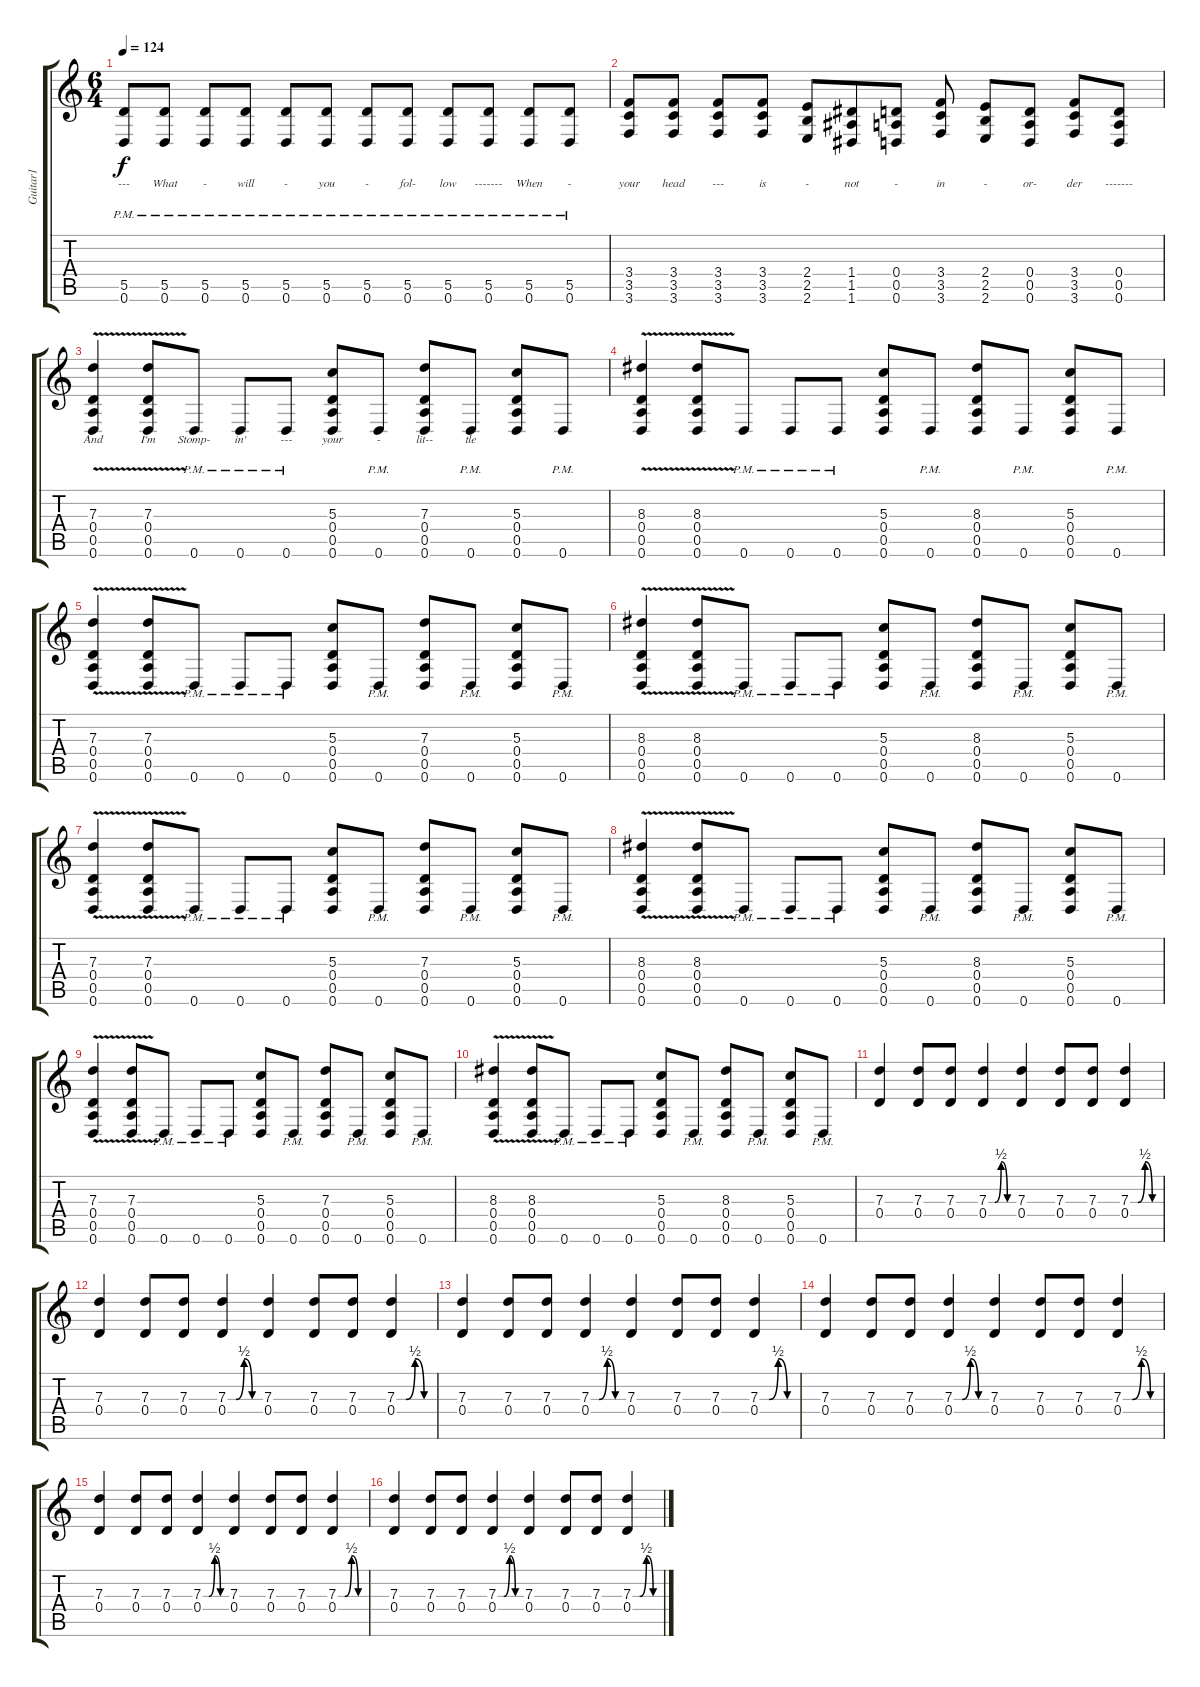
\track ("Guitar1" "Guitar1") {instrument overdrivenguitar}
\staff {score tabs}
\tuning (E4 B3 G3 D3 A2 D2) {hide}
\ts (6 4)
\tempo 124
\clef g2
\ks c
(5.5{pm} 0.6{pm}).8{lyrics (0 "---") lyrics (1 "") lyrics (2 "") lyrics (3 "") lyrics (4 "") dy f} (5.5{pm} 0.6{pm}).8{lyrics (0 "What") lyrics (1 "") lyrics (2 "") lyrics (3 "") lyrics (4 "")} (5.5{pm} 0.6{pm}).8{lyrics (0 "-") lyrics (1 "") lyrics (2 "") lyrics (3 "") lyrics (4 "")} (5.5{pm} 0.6{pm}).8{lyrics (0 "will") lyrics (1 "") lyrics (2 "") lyrics (3 "") lyrics (4 "")} (5.5{pm} 0.6{pm}).8{lyrics (0 "-") lyrics (1 "") lyrics (2 "") lyrics (3 "") lyrics (4 "")} (5.5{pm} 0.6{pm}).8{lyrics (0 "you") lyrics (1 "") lyrics (2 "") lyrics (3 "") lyrics (4 "")} (5.5{pm} 0.6{pm}).8{lyrics (0 "-") lyrics (1 "") lyrics (2 "") lyrics (3 "") lyrics (4 "")} (5.5{pm} 0.6{pm}).8{lyrics (0 "fol-") lyrics (1 "") lyrics (2 "") lyrics (3 "") lyrics (4 "")} (5.5{pm} 0.6{pm}).8{lyrics (0 "low") lyrics (1 "") lyrics (2 "") lyrics (3 "") lyrics (4 "")} (5.5{pm} 0.6{pm}).8{lyrics (0 "-------") lyrics (1 "") lyrics (2 "") lyrics (3 "") lyrics (4 "")} (5.5{pm} 0.6{pm}).8{lyrics (0 "When") lyrics (1 "") lyrics (2 "") lyrics (3 "") lyrics (4 "")} (5.5{pm} 0.6{pm}).8{lyrics (0 "-") lyrics (1 "") lyrics (2 "") lyrics (3 "") lyrics (4 "")} |
(3.4 3.5 3.6).8{lyrics (0 "your") lyrics (1 "") lyrics (2 "") lyrics (3 "") lyrics (4 "")} (3.4 3.5 3.6).8{lyrics (0 "head") lyrics (1 "") lyrics (2 "") lyrics (3 "") lyrics (4 "")} (3.4 3.5 3.6).8{lyrics (0 "---") lyrics (1 "") lyrics (2 "") lyrics (3 "") lyrics (4 "")} (3.4 3.5 3.6).8{lyrics (0 "is") lyrics (1 "") lyrics (2 "") lyrics (3 "") lyrics (4 "") beam split} (2.4 2.5 2.6).8{lyrics (0 "-") lyrics (1 "") lyrics (2 "") lyrics (3 "") lyrics (4 "")} (1.4 1.5 1.6).8{lyrics (0 "not") lyrics (1 "") lyrics (2 "") lyrics (3 "") lyrics (4 "") beam merge} (0.4 0.5 0.6).8{lyrics (0 "-") lyrics (1 "") lyrics (2 "") lyrics (3 "") lyrics (4 "") beam split} (3.4 3.5 3.6).8{lyrics (0 "in") lyrics (1 "") lyrics (2 "") lyrics (3 "") lyrics (4 "")} (2.4 2.5 2.6).8{lyrics (0 "-") lyrics (1 "") lyrics (2 "") lyrics (3 "") lyrics (4 "")} (0.4 0.5 0.6).8{lyrics (0 "or-") lyrics (1 "") lyrics (2 "") lyrics (3 "") lyrics (4 "") beam split} (3.4 3.5 3.6).8{lyrics (0 "der") lyrics (1 "") lyrics (2 "") lyrics (3 "") lyrics (4 "")} (0.4 0.5 0.6).8{lyrics (0 "-------") lyrics (1 "") lyrics (2 "") lyrics (3 "") lyrics (4 "")} |
(7.3{v} 0.4 0.5 0.6).4{lyrics (0 "And") lyrics (1 "") lyrics (2 "") lyrics (3 "") lyrics (4 "")} (7.3{v} 0.4 0.5 0.6).8{lyrics (0 "I'm") lyrics (1 "") lyrics (2 "") lyrics (3 "") lyrics (4 "")} 0.6{pm}.8{lyrics (0 "Stomp-") lyrics (1 "") lyrics (2 "") lyrics (3 "") lyrics (4 "")} 0.6{pm}.8{lyrics (0 "in'") lyrics (1 "") lyrics (2 "") lyrics (3 "") lyrics (4 "")} 0.6{pm}.8{lyrics (0 "---") lyrics (1 "") lyrics (2 "") lyrics (3 "") lyrics (4 "")} (5.3 0.4 0.5 0.6).8{lyrics (0 "your") lyrics (1 "") lyrics (2 "") lyrics (3 "") lyrics (4 "")} 0.6{pm}.8{lyrics (0 "-") lyrics (1 "") lyrics (2 "") lyrics (3 "") lyrics (4 "")} (7.3 0.4 0.5 0.6).8{lyrics (0 "lit--") lyrics (1 "") lyrics (2 "") lyrics (3 "") lyrics (4 "")} 0.6{pm}.8{lyrics (0 "tle") lyrics (1 "") lyrics (2 "") lyrics (3 "") lyrics (4 "")} (5.3 0.4 0.5 0.6).8 0.6{pm}.8 |
(8.3{v} 0.4 0.5 0.6).4 (8.3{v} 0.4 0.5 0.6).8 0.6{pm}.8 0.6{pm}.8 0.6{pm}.8 (5.3 0.4 0.5 0.6).8 0.6{pm}.8 (8.3 0.4 0.5 0.6).8 0.6{pm}.8 (5.3 0.4 0.5 0.6).8 0.6{pm}.8 |
(7.3{v} 0.4 0.5 0.6).4 (7.3{v} 0.4 0.5 0.6).8 0.6{pm}.8 0.6{pm}.8 0.6{pm}.8 (5.3 0.4 0.5 0.6).8 0.6{pm}.8 (7.3 0.4 0.5 0.6).8 0.6{pm}.8 (5.3 0.4 0.5 0.6).8 0.6{pm}.8 |
(8.3{v} 0.4 0.5 0.6).4 (8.3{v} 0.4 0.5 0.6).8 0.6{pm}.8 0.6{pm}.8 0.6{pm}.8 (5.3 0.4 0.5 0.6).8 0.6{pm}.8 (8.3 0.4 0.5 0.6).8 0.6{pm}.8 (5.3 0.4 0.5 0.6).8 0.6{pm}.8 |
(7.3{v} 0.4 0.5 0.6).4 (7.3{v} 0.4 0.5 0.6).8 0.6{pm}.8 0.6{pm}.8 0.6{pm}.8 (5.3 0.4 0.5 0.6).8 0.6{pm}.8 (7.3 0.4 0.5 0.6).8 0.6{pm}.8 (5.3 0.4 0.5 0.6).8 0.6{pm}.8 |
(8.3{v} 0.4 0.5 0.6).4 (8.3{v} 0.4 0.5 0.6).8 0.6{pm}.8 0.6{pm}.8 0.6{pm}.8 (5.3 0.4 0.5 0.6).8 0.6{pm}.8 (8.3 0.4 0.5 0.6).8 0.6{pm}.8 (5.3 0.4 0.5 0.6).8 0.6{pm}.8 |
(7.3{v} 0.4 0.5 0.6).4 (7.3{v} 0.4 0.5 0.6).8 0.6{pm}.8 0.6{pm}.8 0.6{pm}.8 (5.3 0.4 0.5 0.6).8 0.6{pm}.8 (7.3 0.4 0.5 0.6).8 0.6{pm}.8 (5.3 0.4 0.5 0.6).8 0.6{pm}.8 |
(8.3{v} 0.4 0.5 0.6).4 (8.3{v} 0.4 0.5 0.6).8 0.6{pm}.8 0.6{pm}.8 0.6{pm}.8 (5.3 0.4 0.5 0.6).8 0.6{pm}.8 (8.3 0.4 0.5 0.6).8 0.6{pm}.8 (5.3 0.4 0.5 0.6).8 0.6{pm}.8 |
(7.3 0.4).4 (7.3 0.4).8 (7.3 0.4).8 (7.3{be (custom 0 0 15 0 30 2 45 0 60 0)} 0.4).4 (7.3 0.4).4 (7.3 0.4).8 (7.3 0.4).8 (7.3{be (custom 0 0 15 0 30 2 45 0 60 0)} 0.4).4 |
(7.3 0.4).4 (7.3 0.4).8 (7.3 0.4).8 (7.3{be (custom 0 0 15 0 30 2 45 0 60 0)} 0.4).4 (7.3 0.4).4 (7.3 0.4).8 (7.3 0.4).8 (7.3{be (custom 0 0 15 0 30 2 45 0 60 0)} 0.4).4 |
(7.3 0.4).4 (7.3 0.4).8 (7.3 0.4).8 (7.3{be (custom 0 0 15 0 30 2 45 0 60 0)} 0.4).4 (7.3 0.4).4 (7.3 0.4).8 (7.3 0.4).8 (7.3{be (custom 0 0 15 0 30 2 45 0 60 0)} 0.4).4 |
(7.3 0.4).4 (7.3 0.4).8 (7.3 0.4).8 (7.3{be (custom 0 0 15 0 30 2 45 0 60 0)} 0.4).4 (7.3 0.4).4 (7.3 0.4).8 (7.3 0.4).8 (7.3{be (custom 0 0 15 0 30 2 45 0 60 0)} 0.4).4 |
(7.3 0.4).4 (7.3 0.4).8 (7.3 0.4).8 (7.3{be (custom 0 0 15 0 30 2 45 0 60 0)} 0.4).4 (7.3 0.4).4 (7.3 0.4).8 (7.3 0.4).8 (7.3{be (custom 0 0 15 0 30 2 45 0 60 0)} 0.4).4 |
(7.3 0.4).4 (7.3 0.4).8 (7.3 0.4).8 (7.3{be (custom 0 0 15 0 30 2 45 0 60 0)} 0.4).4 (7.3 0.4).4 (7.3 0.4).8 (7.3 0.4).8 (7.3{be (custom 0 0 15 0 30 2 45 0 60 0)} 0.4).4
